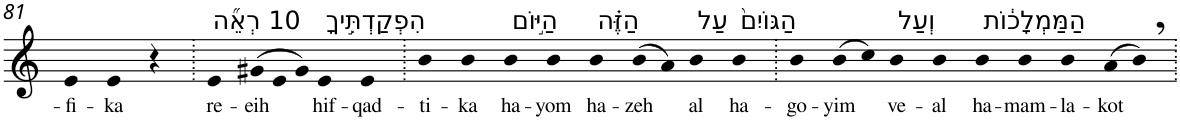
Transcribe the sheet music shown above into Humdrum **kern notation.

**kern	**text
*part1	*part1
*staff1	*staff1
*I"Piano	*
*I'Pno	*
!!LO:PB:g=z
*clefG2	*
*k[]	*
=81	=81
!	!LO:LY:b
4e	-fi-
!	!LO:LY:b
4e	-ka
4r	.
=82.	=82.
!LO:TX:a:t=10 רְאֵ֞ה	!
!	!LO:LY:b
4e	re-
*Xtuplet	*
!	!LO:LY:b
(>12g#X	-eih
12e	.
12g#)	.
!LO:TX:a:t=הִפְקַדְתִּ֣יךָ	!
!	!LO:LY:b
4e	hif-
!	!LO:LY:b
4e	-qad-
=83.	=83.
!	!LO:LY:b
4b	-ti-
!	!LO:LY:b
4b	-ka
!LO:TX:a:t=הַיּ֣וֹם	!
!	!LO:LY:b
4b	ha-
!	!LO:LY:b
4b	-yom
!LO:TX:a:t=הַזֶּ֗ה	!
!	!LO:LY:b
4b	ha-
!	!LO:LY:b
(>8b	-zeh
8a)	.
!LO:TX:a:t=עַל	!
!	!LO:LY:b
4b	al
!LO:TX:a:t=הַגּוֹיִם֙	!
!	!LO:LY:b
4b	ha-
=84.	=84.
!	!LO:LY:b
4b	-go-
!	!LO:LY:b
(>8b	-yim
8cc)	.
!LO:TX:a:t=וְעַל	!
!	!LO:LY:b
4b	ve-
!	!LO:LY:b
4b	-al
!LO:TX:a:t=הַמַּמְלָכ֔וֹת	!
!	!LO:LY:b
4b	ha-
!	!LO:LY:b
4b	-mam-
!	!LO:LY:b
4b	-la-
!	!LO:LY:b
(>8a	-kot
8b,)	.
=.	=.
*-	*-
